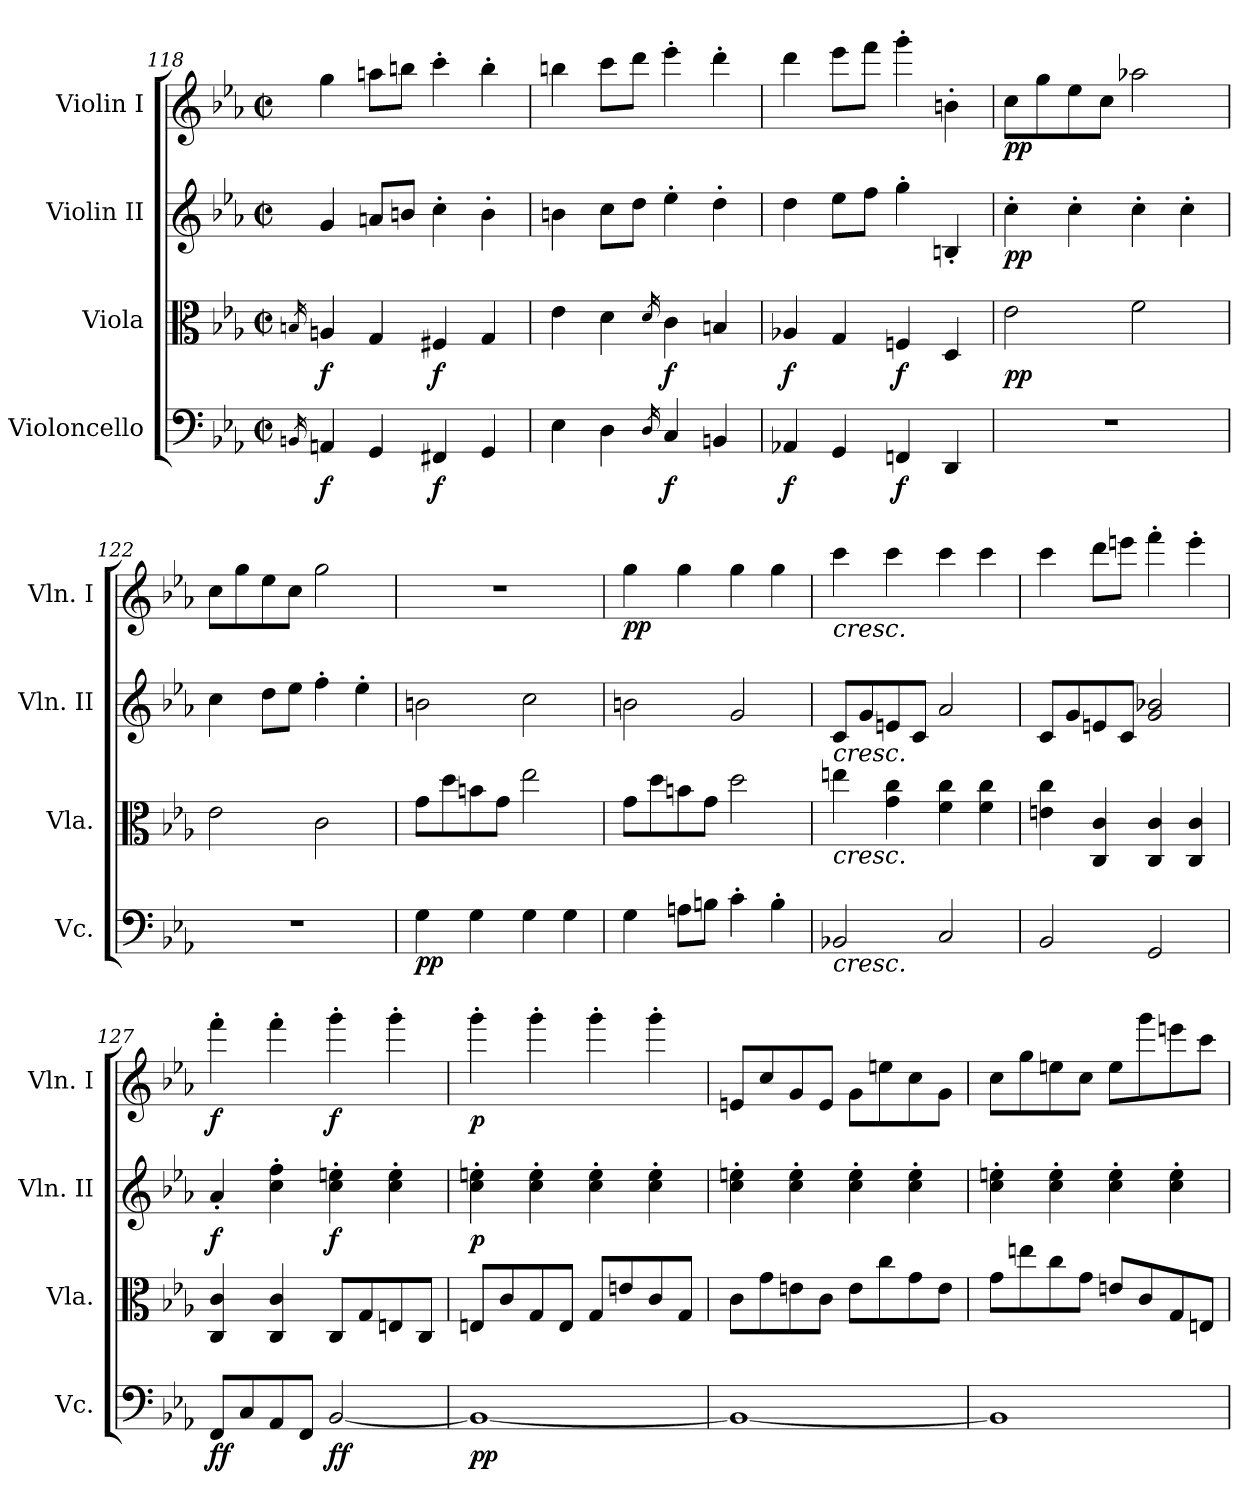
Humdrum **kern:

**kern	**dynam	**kern	**dynam	**kern	**dynam	**kern	**dynam
*part4	*part4	*part3	*part3	*part2	*part2	*part1	*part1
*staff4	*staff4	*staff3	*staff3	*staff2	*staff2	*staff1	*staff1
*I"Violoncello	*	*I"Viola	*	*I"Violin II	*	*I"Violin I	*
*I'Vc.	*	*I'Vla.	*	*I'Vln. II	*	*I'Vln. I	*
*clefF4	*	*clefC3	*	*clefG2	*	*clefG2	*
*k[b-e-a-]	*	*k[b-e-a-]	*	*k[b-e-a-]	*	*k[b-e-a-]	*
*M2/2	*	*M2/2	*	*M2/2	*	*M2/2	*
*met(c|)	*	*met(c|)	*	*met(c|)	*	*met(c|)	*
=118	=118	=118	=118	=118	=118	=118	=118
16qBBn/	.	16qBn/	.	.	.	.	.
!	!LO:DY:b	!	!LO:DY:b	!	!	!	!
4AAn/	f	4An/	f	4g/	.	4gg\	.
4GG/	.	4G/	.	8an/L	.	8aan\L	.
.	.	.	.	8bn/J	.	8bbn\J	.
!	!LO:DY:b	!	!LO:DY:b	!	!	!	!
4FF#X/	f	4F#X/	f	4cc'\	.	4ccc'\	.
4GG/	.	4G/	.	4b'\	.	4bb'\	.
=119	=119	=119	=119	=119	=119	=119	=119
4E-\	.	4e-\	.	4bn\	.	4bbn\	.
4D\	.	4d\	.	8cc\L	.	8ccc\L	.
.	.	.	.	8dd\J	.	8ddd\J	.
16qD/	.	16qd/	.	.	.	.	.
!	!LO:DY:b	!	!LO:DY:b	!	!	!	!
4C/	f	4c\	f	4ee-'\	.	4eee-'\	.
4BBn/	.	4Bn/	.	4dd'\	.	4ddd'\	.
=120	=120	=120	=120	=120	=120	=120	=120
!	!LO:DY:b	!	!LO:DY:b	!	!	!	!
4AA-X/	f	4A-X/	f	4dd\	.	4ddd\	.
4GG/	.	4G/	.	8ee-\L	.	8eee-\L	.
.	.	.	.	8ff\J	.	8fff\J	.
!	!LO:DY:b	!	!LO:DY:b	!	!	!	!
4FFn/	f	4Fn/	f	4gg'\	.	4ggg'\	.
4DD/	.	4D/	.	4Bn'/	.	4bn'\	.
=121	=121	=121	=121	=121	=121	=121	=121
!	!	!	!LO:DY:b	!	!LO:DY:b	!	!LO:DY:b
1r	.	2e-\	pp	4cc'\	pp	8cc\L	pp
.	.	.	.	.	.	8gg\	.
.	.	.	.	4cc'\	.	8ee-\	.
.	.	.	.	.	.	8cc\J	.
.	.	2f\	.	4cc'\	.	2aa-X\	.
.	.	.	.	4cc'\	.	.	.
=122	=122	=122	=122	=122	=122	=122	=122
1r	.	2e-\	.	4cc\	.	8cc\L	.
.	.	.	.	.	.	8gg\	.
.	.	.	.	8dd\L	.	8ee-\	.
.	.	.	.	8ee-\J	.	8cc\J	.
.	.	2c\	.	4ff'\	.	2gg\	.
.	.	.	.	4ee-'\	.	.	.
=123	=123	=123	=123	=123	=123	=123	=123
!	!LO:DY:b	!	!	!	!	!	!
4G\	pp	8g\L	.	2bn\	.	1r	.
.	.	8dd\	.	.	.	.	.
4G\	.	8bn\	.	.	.	.	.
.	.	8g\J	.	.	.	.	.
4G\	.	2ee-\	.	2cc\	.	.	.
4G\	.	.	.	.	.	.	.
=124	=124	=124	=124	=124	=124	=124	=124
!	!	!	!	!	!	!	!LO:DY:b
4G\	.	8g\L	.	2bn\	.	4gg\	pp
.	.	8dd\	.	.	.	.	.
8An\L	.	8bn\	.	.	.	4gg\	.
8Bn\J	.	8g\J	.	.	.	.	.
4c'\	.	2dd\	.	2g/	.	4gg\	.
4B'\	.	.	.	.	.	4gg\	.
=125	=125	=125	=125	=125	=125	=125	=125
!	!	!	!	!	!	!LO:TX:b:i:t=cresc.	!
!	!	!	!	!LO:TX:b:i:t=cresc.	!	!	!
!	!	!LO:TX:b:i:t=cresc.	!	!	!	!	!
!LO:TX:b:i:t=cresc.	!	!	!	!	!	!	!
2BB-X/	.	4een\	.	8c/L	.	4ccc\	.
.	.	.	.	8g/	.	.	.
.	.	4g\ 4cc\	.	8en/	.	4ccc\	.
.	.	.	.	8c/J	.	.	.
2C/	.	4f\ 4cc\	.	2a-/	.	4ccc\	.
.	.	4f\ 4cc\	.	.	.	4ccc\	.
=126	=126	=126	=126	=126	=126	=126	=126
2BB-/	.	4en\ 4cc\	.	8c/L	.	4ccc\	.
.	.	.	.	8g/	.	.	.
.	.	4C/ 4c/	.	8en/	.	8ddd\L	.
.	.	.	.	8c/J	.	8eeen\J	.
2GG/	.	4C/ 4c/	.	2g/ 2b-X/	.	4fff'\	.
.	.	4C/ 4c/	.	.	.	4eee'\	.
=127	=127	=127	=127	=127	=127	=127	=127
!	!LO:DY:b	!	!	!	!	!	!
!	!LO:DY:n=1:b	!	!	!	!LO:DY:b	!	!LO:DY:b
8FF/L	f f	4C/ 4c/	.	4a-'/	f	4fff'\	f
8C/	.	.	.	.	.	.	.
8AA-/	.	4C/ 4c/	.	4cc\' 4ff\'	.	4fff'\	.
8FF/J	.	.	.	.	.	.	.
!	!LO:DY:n=2:b	!	!	!	!	!	!
!	!LO:DY:n=3:b	!	!	!	!LO:DY:b	!	!LO:DY:b
[2BB-/	f f	8C/L	.	4cc\' 4een\'	f	4ggg'\	f
.	.	8G/	.	.	.	.	.
.	.	8En/	.	4cc\' 4ee\'	.	4ggg'\	.
.	.	8C/J	.	.	.	.	.
=128	=128	=128	=128	=128	=128	=128	=128
!	!LO:DY:b	!	!	!	!	!	!
!	!LO:DY:n=1:b	!	!	!	!LO:DY:b	!	!LO:DY:b
1BB-_	p p	8En/L	.	4cc\' 4een\'	p	4ggg'\	p
.	.	8c/	.	.	.	.	.
.	.	8G/	.	4cc\' 4ee\'	.	4ggg'\	.
.	.	8E/J	.	.	.	.	.
.	.	8G/L	.	4cc\' 4ee\'	.	4ggg'\	.
.	.	8en/	.	.	.	.	.
.	.	8c/	.	4cc\' 4ee\'	.	4ggg'\	.
.	.	8G/J	.	.	.	.	.
=129	=129	=129	=129	=129	=129	=129	=129
1BB-_	.	8c\L	.	4cc\' 4een\'	.	8en/L	.
.	.	8g\	.	.	.	8cc/	.
.	.	8en\	.	4cc\' 4ee\'	.	8g/	.
.	.	8c\J	.	.	.	8e/J	.
.	.	8e\L	.	4cc\' 4ee\'	.	8g\L	.
.	.	8cc\	.	.	.	8een\	.
.	.	8g\	.	4cc\' 4ee\'	.	8cc\	.
.	.	8e\J	.	.	.	8g\J	.
=130	=130	=130	=130	=130	=130	=130	=130
1BB-]	.	8g\L	.	4cc\' 4een\'	.	8cc\L	.
.	.	8een\	.	.	.	8gg\	.
.	.	8cc\	.	4cc\' 4ee\'	.	8een\	.
.	.	8g\J	.	.	.	8cc\J	.
.	.	8en/L	.	4cc\' 4ee\'	.	8ee\L	.
.	.	8c/	.	.	.	8ggg\	.
.	.	8G/	.	4cc\' 4ee\'	.	8eeen\	.
.	.	8En/J	.	.	.	8ccc\J	.
=	=	=	=	=	=	=	=
*-	*-	*-	*-	*-	*-	*-	*-
